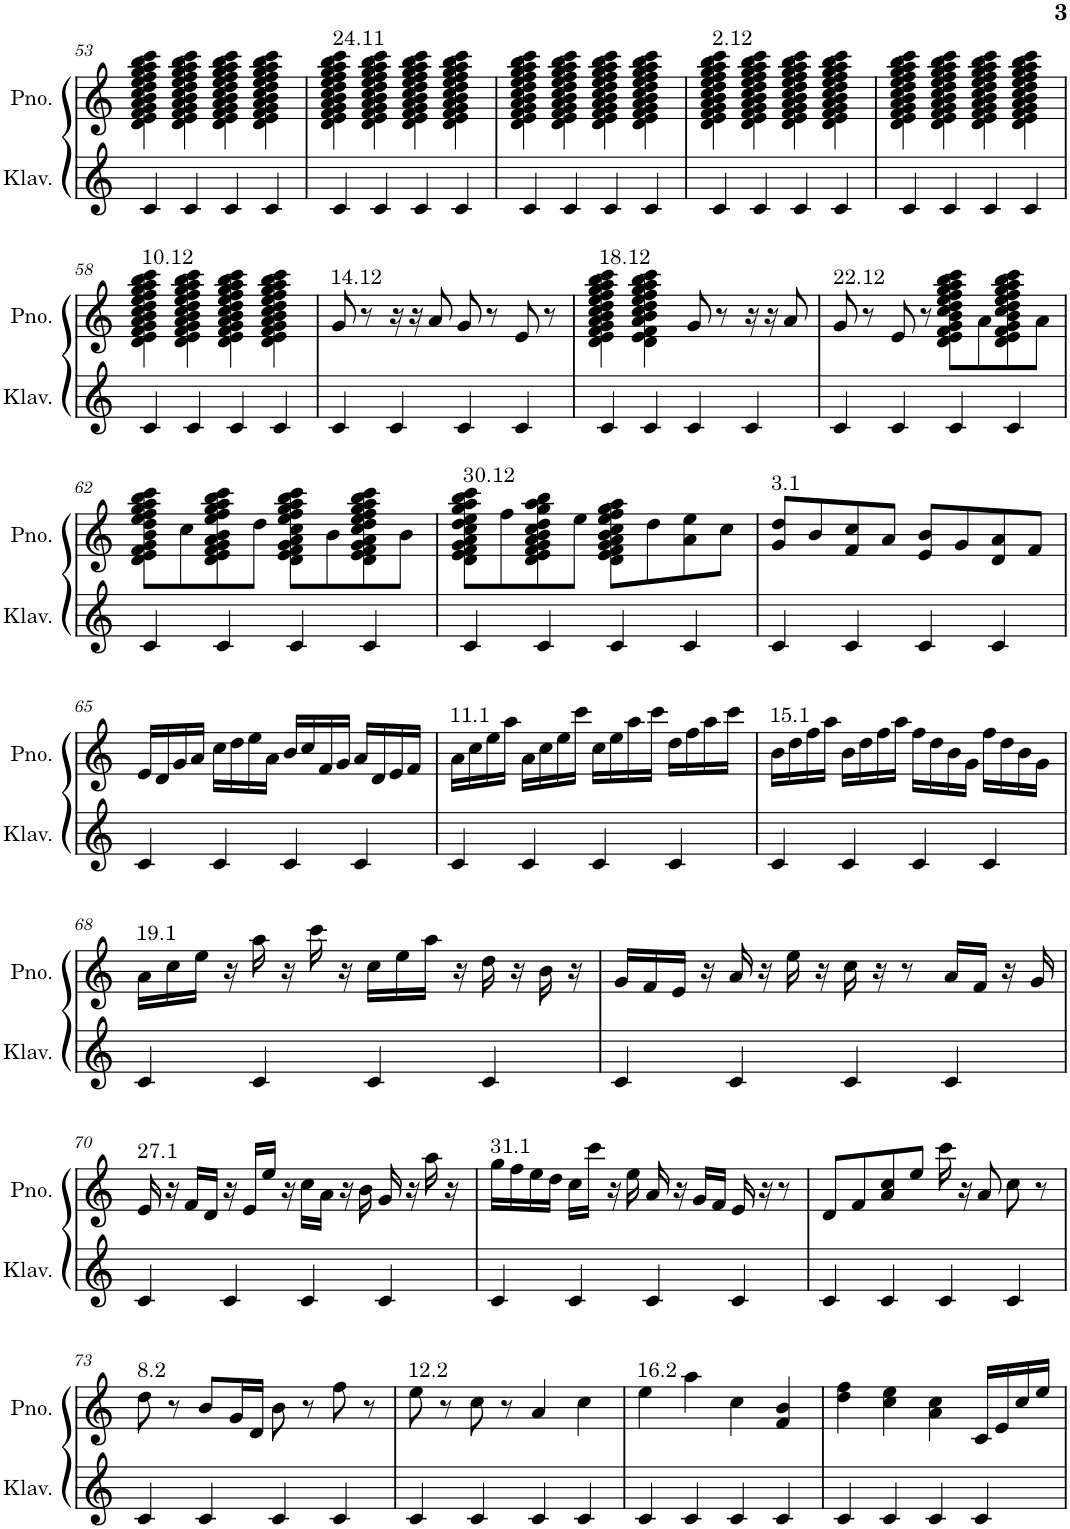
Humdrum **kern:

**kern	**kern
*part2	*part1
*staff2	*staff1
*I"Klavier	*I"Piano
*I'Klav.	*I'Pno.
!!LO:PB:g=z
*clefG2	*clefG2
*k[]	*k[]
*M4/4	*M4/4
=53	=53
4c/	4d\ 4e\ 4f\ 4g\ 4a\ 4b\ 4cc\ 4dd\ 4ee\ 4ff\ 4gg\ 4aa\ 4bb\ 4ccc\
4c/	4d\ 4e\ 4f\ 4g\ 4a\ 4b\ 4cc\ 4dd\ 4ee\ 4ff\ 4gg\ 4aa\ 4bb\ 4ccc\
4c/	4d\ 4e\ 4f\ 4g\ 4a\ 4b\ 4cc\ 4dd\ 4ee\ 4ff\ 4gg\ 4aa\ 4bb\ 4ccc\
4c/	4d\ 4e\ 4f\ 4g\ 4a\ 4b\ 4cc\ 4dd\ 4ee\ 4ff\ 4gg\ 4aa\ 4bb\ 4ccc\
=54	=54
!	!LO:TX:a:t=24.11
4c/	4d\ 4e\ 4f\ 4g\ 4a\ 4b\ 4cc\ 4dd\ 4ee\ 4ff\ 4gg\ 4aa\ 4bb\ 4ccc\
4c/	4d\ 4e\ 4f\ 4g\ 4a\ 4b\ 4cc\ 4dd\ 4ee\ 4ff\ 4gg\ 4aa\ 4bb\ 4ccc\
4c/	4d\ 4e\ 4f\ 4g\ 4a\ 4b\ 4cc\ 4dd\ 4ee\ 4ff\ 4gg\ 4aa\ 4bb\ 4ccc\
4c/	4d\ 4e\ 4f\ 4g\ 4a\ 4b\ 4cc\ 4dd\ 4ee\ 4ff\ 4gg\ 4aa\ 4bb\ 4ccc\
=55	=55
4c/	4d\ 4e\ 4f\ 4g\ 4a\ 4b\ 4cc\ 4dd\ 4ee\ 4ff\ 4gg\ 4aa\ 4bb\ 4ccc\
4c/	4d\ 4e\ 4f\ 4g\ 4a\ 4b\ 4cc\ 4dd\ 4ee\ 4ff\ 4gg\ 4aa\ 4bb\ 4ccc\
4c/	4d\ 4e\ 4f\ 4g\ 4a\ 4b\ 4cc\ 4dd\ 4ee\ 4ff\ 4gg\ 4aa\ 4bb\ 4ccc\
4c/	4d\ 4e\ 4f\ 4g\ 4a\ 4b\ 4cc\ 4dd\ 4ee\ 4ff\ 4gg\ 4aa\ 4bb\ 4ccc\
=56	=56
!	!LO:TX:a:t=2.12
4c/	4d\ 4e\ 4f\ 4g\ 4a\ 4b\ 4cc\ 4dd\ 4ee\ 4ff\ 4gg\ 4aa\ 4bb\ 4ccc\
4c/	4d\ 4e\ 4f\ 4g\ 4a\ 4b\ 4cc\ 4dd\ 4ee\ 4ff\ 4gg\ 4aa\ 4bb\ 4ccc\
4c/	4d\ 4e\ 4f\ 4g\ 4a\ 4b\ 4cc\ 4dd\ 4ee\ 4ff\ 4gg\ 4aa\ 4bb\ 4ccc\
4c/	4d\ 4e\ 4f\ 4g\ 4a\ 4b\ 4cc\ 4dd\ 4ee\ 4ff\ 4gg\ 4aa\ 4bb\ 4ccc\
=57	=57
4c/	4d\ 4e\ 4f\ 4g\ 4a\ 4b\ 4cc\ 4dd\ 4ee\ 4ff\ 4gg\ 4aa\ 4bb\ 4ccc\
4c/	4d\ 4e\ 4f\ 4g\ 4a\ 4b\ 4cc\ 4dd\ 4ee\ 4ff\ 4gg\ 4aa\ 4bb\ 4ccc\
4c/	4d\ 4e\ 4f\ 4g\ 4a\ 4b\ 4cc\ 4dd\ 4ee\ 4ff\ 4gg\ 4aa\ 4bb\ 4ccc\
4c/	4d\ 4e\ 4f\ 4g\ 4a\ 4b\ 4cc\ 4dd\ 4ee\ 4ff\ 4gg\ 4aa\ 4bb\ 4ccc\
!!LO:LB:g=z
=58	=58
!	!LO:TX:a:t=10.12
4c/	4d\ 4e\ 4f\ 4g\ 4a\ 4b\ 4cc\ 4dd\ 4ee\ 4ff\ 4gg\ 4aa\ 4bb\ 4ccc\
4c/	4d\ 4e\ 4f\ 4g\ 4a\ 4b\ 4cc\ 4dd\ 4ee\ 4ff\ 4gg\ 4aa\ 4bb\ 4ccc\
4c/	4d\ 4e\ 4f\ 4g\ 4a\ 4b\ 4cc\ 4dd\ 4ee\ 4ff\ 4gg\ 4aa\ 4bb\ 4ccc\
4c/	4d\ 4e\ 4f\ 4g\ 4a\ 4b\ 4cc\ 4dd\ 4ee\ 4ff\ 4gg\ 4aa\ 4bb\ 4ccc\
=59	=59
!	!LO:TX:a:t=14.12
4c/	8g/
.	8r
4c/	16r
.	16r
.	8a/
4c/	8g/
.	8r
4c/	8e/
.	8r
=60	=60
!	!LO:TX:a:t=18.12
4c/	4d\ 4e\ 4f\ 4g\ 4a\ 4b\ 4cc\ 4dd\ 4ee\ 4ff\ 4gg\ 4aa\ 4bb\ 4ccc\
4c/	4d\ 4e\ 4f\ 4a\ 4b\ 4cc\ 4dd\ 4ee\ 4ff\ 4gg\ 4aa\ 4bb\ 4ccc\
4c/	8g/
.	8r
4c/	16r
.	16r
.	8a/
=61	=61
!	!LO:TX:a:t=22.12
4c/	8g/
.	8r
4c/	8e/
.	8r
4c/	8d\ 8e\ 8f\ 8g\ 8b\ 8cc\ 8dd\ 8ee\ 8ff\ 8gg\ 8aa\ 8bb\ 8ccc\L
.	8a\
4c/	8d\ 8e\ 8f\ 8g\ 8b\ 8cc\ 8dd\ 8ee\ 8ff\ 8gg\ 8aa\ 8bb\ 8ccc\
.	8a\J
!!LO:LB:g=z
=62	=62
4c/	8d\ 8e\ 8f\ 8g\ 8b\ 8dd\ 8ee\ 8ff\ 8gg\ 8aa\ 8bb\ 8ccc\L
.	8cc\
4c/	8d\ 8e\ 8f\ 8g\ 8a\ 8b\ 8ee\ 8ff\ 8gg\ 8aa\ 8bb\ 8ccc\
.	8dd\J
4c/	8d\ 8e\ 8f\ 8g\ 8a\ 8cc\ 8ee\ 8ff\ 8gg\ 8aa\ 8bb\ 8ccc\L
.	8b\
4c/	8d\ 8e\ 8f\ 8g\ 8a\ 8cc\ 8dd\ 8ee\ 8ff\ 8gg\ 8aa\ 8bb\ 8ccc\
.	8b\J
=63	=63
!	!LO:TX:a:t=30.12
4c/	8d\ 8e\ 8f\ 8g\ 8a\ 8cc\ 8dd\ 8ee\ 8gg\ 8aa\ 8bb\ 8ccc\L
.	8ff\
4c/	8d\ 8e\ 8f\ 8g\ 8a\ 8b\ 8cc\ 8dd\ 8gg\ 8aa\ 8bb\
.	8ee\J
4c/	8d\ 8e\ 8f\ 8g\ 8a\ 8b\ 8cc\ 8ee\ 8ff\ 8gg\ 8aa\L
.	8dd\
4c/	8a\ 8ee\
.	8cc\J
=64	=64
!	!LO:TX:a:t=3.1
4c/	8g/ 8dd/L
.	8b/
4c/	8f/ 8cc/
.	8a/J
4c/	8e/ 8b/L
.	8g/
4c/	8d/ 8a/
.	8f/J
!!LO:LB:g=z
=65	=65
4c/	16e/LL
.	16d/
.	16g/
.	16a/JJ
4c/	16cc\LL
.	16dd\
.	16ee\
.	16a\JJ
4c/	16b/LL
.	16cc/
.	16f/
.	16g/JJ
4c/	16a/LL
.	16d/
.	16e/
.	16f/JJ
=66	=66
!	!LO:TX:a:t=11.1
4c/	16a\LL
.	16cc\
.	16ee\
.	16aa\JJ
4c/	16a\LL
.	16cc\
.	16ee\
.	16ccc\JJ
4c/	16cc\LL
.	16ee\
.	16aa\
.	16ccc\JJ
4c/	16dd\LL
.	16ff\
.	16aa\
.	16ccc\JJ
=67	=67
!	!LO:TX:a:t=15.1
4c/	16b\LL
.	16dd\
.	16ff\
.	16aa\JJ
4c/	16b\LL
.	16dd\
.	16ff\
.	16aa\JJ
4c/	16ff\LL
.	16dd\
.	16b\
.	16g\JJ
4c/	16ff\LL
.	16dd\
.	16b\
.	16g\JJ
!!LO:LB:g=z
=68	=68
!	!LO:TX:a:t=19.1
4c/	16a\LL
.	16cc\
.	16ee\JJ
.	16r
4c/	16aa\
.	16r
.	16ccc\
.	16r
4c/	16cc\LL
.	16ee\
.	16aa\JJ
.	16r
4c/	16dd\
.	16r
.	16b\
.	16r
=69	=69
4c/	16g/LL
.	16f/
.	16e/JJ
.	16r
4c/	16a/
.	16r
.	16ee\
.	16r
4c/	16cc\
.	16r
.	8r
4c/	16a/LL
.	16f/JJ
.	16r
.	16g/
!!LO:LB:g=z
=70	=70
!	!LO:TX:a:t=27.1
4c/	16e/
.	16r
.	16f/LL
.	16d/JJ
4c/	16r
.	16e/LL
.	16ee/JJ
.	16r
4c/	16cc\LL
.	16a\JJ
.	16r
.	16b\
4c/	16g/
.	16r
.	16aa\
.	16r
=71	=71
!	!LO:TX:a:t=31.1
4c/	16gg\LL
.	16ff\
.	16ee\
.	16dd\JJ
4c/	16cc\LL
.	16ccc\JJ
.	16r
.	16ee\
4c/	16a/
.	16r
.	16g/LL
.	16f/JJ
4c/	16e/
.	16r
.	8r
=72	=72
4c/	8d/L
.	8f/
4c/	8a/ 8cc/
.	8ee/J
4c/	16ccc\
.	16r
.	8a/
4c/	8cc\
.	8r
!!LO:LB:g=z
=73	=73
!	!LO:TX:a:t=8.2
4c/	8dd\
.	8r
4c/	8b/L
.	16g/L
.	16d/JJ
4c/	8b\
.	8r
4c/	8ff\
.	8r
=74	=74
!	!LO:TX:a:t=12.2
4c/	8ee\
.	8r
4c/	8cc\
.	8r
4c/	4a/
4c/	4cc\
=75	=75
!	!LO:TX:a:t=16.2
4c/	4ee\
4c/	4aa\
4c/	4cc\
4c/	4f/ 4b/
=76	=76
4c/	4dd\ 4ff\
4c/	4cc\ 4ee\
4c/	4a\ 4cc\
4c/	16c/LL
.	16e/
.	16cc/
.	16ee/JJ
=	=
*-	*-
